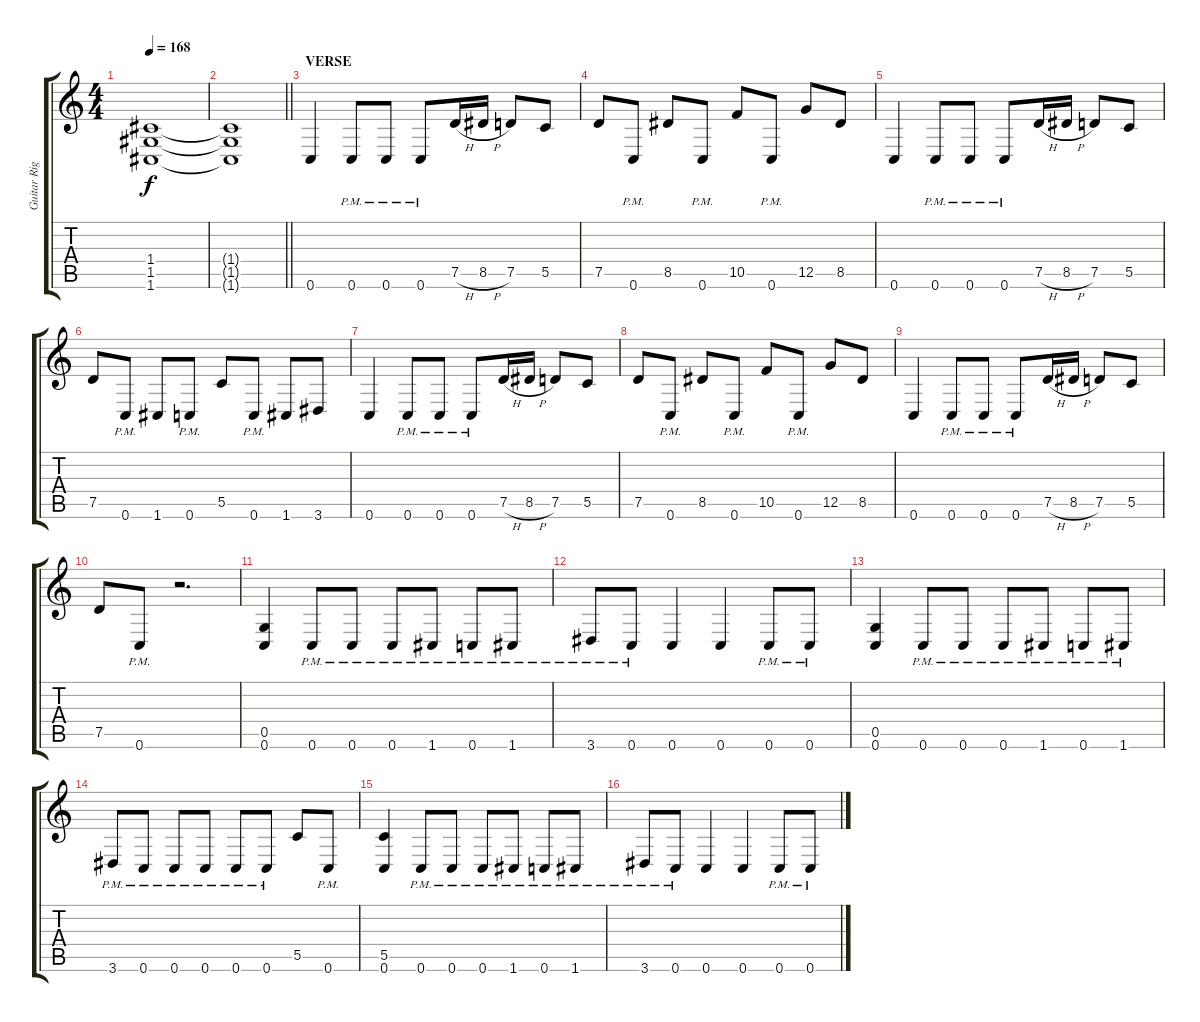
\track ("Guitar Right" "Guitar Rig") {instrument distortionguitar}
\staff {score tabs}
\tuning (D4 A3 F3 C3 G2 C2) {hide}
\ts (4 4)
\tempo 168
\clef g2
\ks c
(1.4 1.5 1.6).1{dy f} |
\barLineRight lightlight
(1.4{t} 1.5{t} 1.6{t}).1 |
\section ("" "VERSE")
0.6.4 0.6{pm}.8 0.6{pm}.8 0.6{pm}.8 7.5{h}.16 8.5{h}.16 7.5.8 5.5.8 |
7.5.8 0.6{pm}.8 8.5.8 0.6{pm}.8 10.5.8 0.6{pm}.8 12.5.8 8.5.8 |
0.6.4 0.6{pm}.8 0.6{pm}.8 0.6{pm}.8 7.5{h}.16 8.5{h}.16 7.5.8 5.5.8 |
7.5.8 0.6{pm}.8 1.6.8 0.6{pm}.8 5.5.8 0.6{pm}.8 1.6.8 3.6.8 |
0.6.4 0.6{pm}.8 0.6{pm}.8 0.6{pm}.8 7.5{h}.16 8.5{h}.16 7.5.8 5.5.8 |
7.5.8 0.6{pm}.8 8.5.8 0.6{pm}.8 10.5.8 0.6{pm}.8 12.5.8 8.5.8 |
0.6.4 0.6{pm}.8 0.6{pm}.8 0.6{pm}.8 7.5{h}.16 8.5{h}.16 7.5.8 5.5.8 |
7.5.8 0.6{pm}.8 r.2{d} |
(0.5 0.6).4 0.6{pm}.8 0.6{pm}.8 0.6{pm}.8 1.6{pm}.8 0.6{pm}.8 1.6{pm}.8 |
3.6{pm}.8 0.6{pm}.8 0.6.4 0.6.4 0.6{pm}.8 0.6{pm}.8 |
(0.5 0.6).4 0.6{pm}.8 0.6{pm}.8 0.6{pm}.8 1.6{pm}.8 0.6{pm}.8 1.6{pm}.8 |
3.6{pm}.8 0.6{pm}.8 0.6{pm}.8 0.6{pm}.8 0.6{pm}.8 0.6{pm}.8 5.5.8 0.6{pm}.8 |
(5.5 0.6).4 0.6{pm}.8 0.6{pm}.8 0.6{pm}.8 1.6{pm}.8 0.6{pm}.8 1.6{pm}.8 |
3.6{pm}.8 0.6{pm}.8 0.6.4 0.6.4 0.6{pm}.8 0.6{pm}.8
